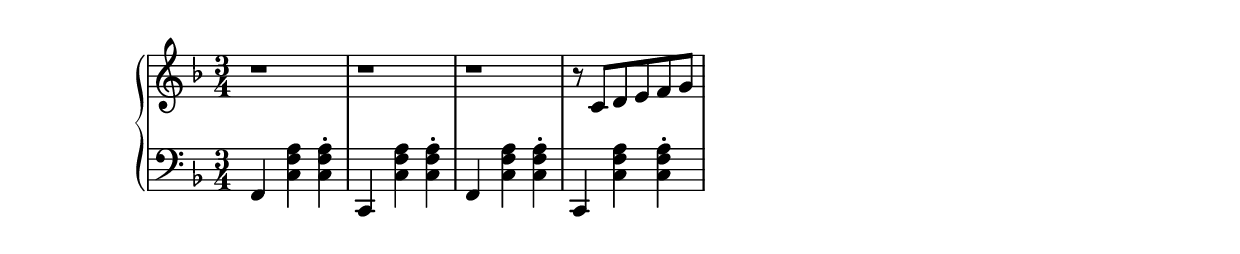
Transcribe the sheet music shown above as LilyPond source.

\version "2.20.0"
upper = \relative c' {
\clef treble
\key f \major
\time 3/4
 r1 * 3/4 r1 * 3/4 r1 * 3/4 r8 c8 d e f g
}

lower = \relative c {
\clef bass
\key f \major
\time 3/4
f,4 <c' f a>4 <c f a>^. c, <c' f a> <c f a>-. f, <c' f a> <c f a>-. c , <c' f a> <c f a>^.
} 

\score {
\new PianoStaff <<
\new Staff = "upper" \upper
\new Staff = "lower" \lower
>>  
\layout { }
\midi { \tempo 4=120 }
}